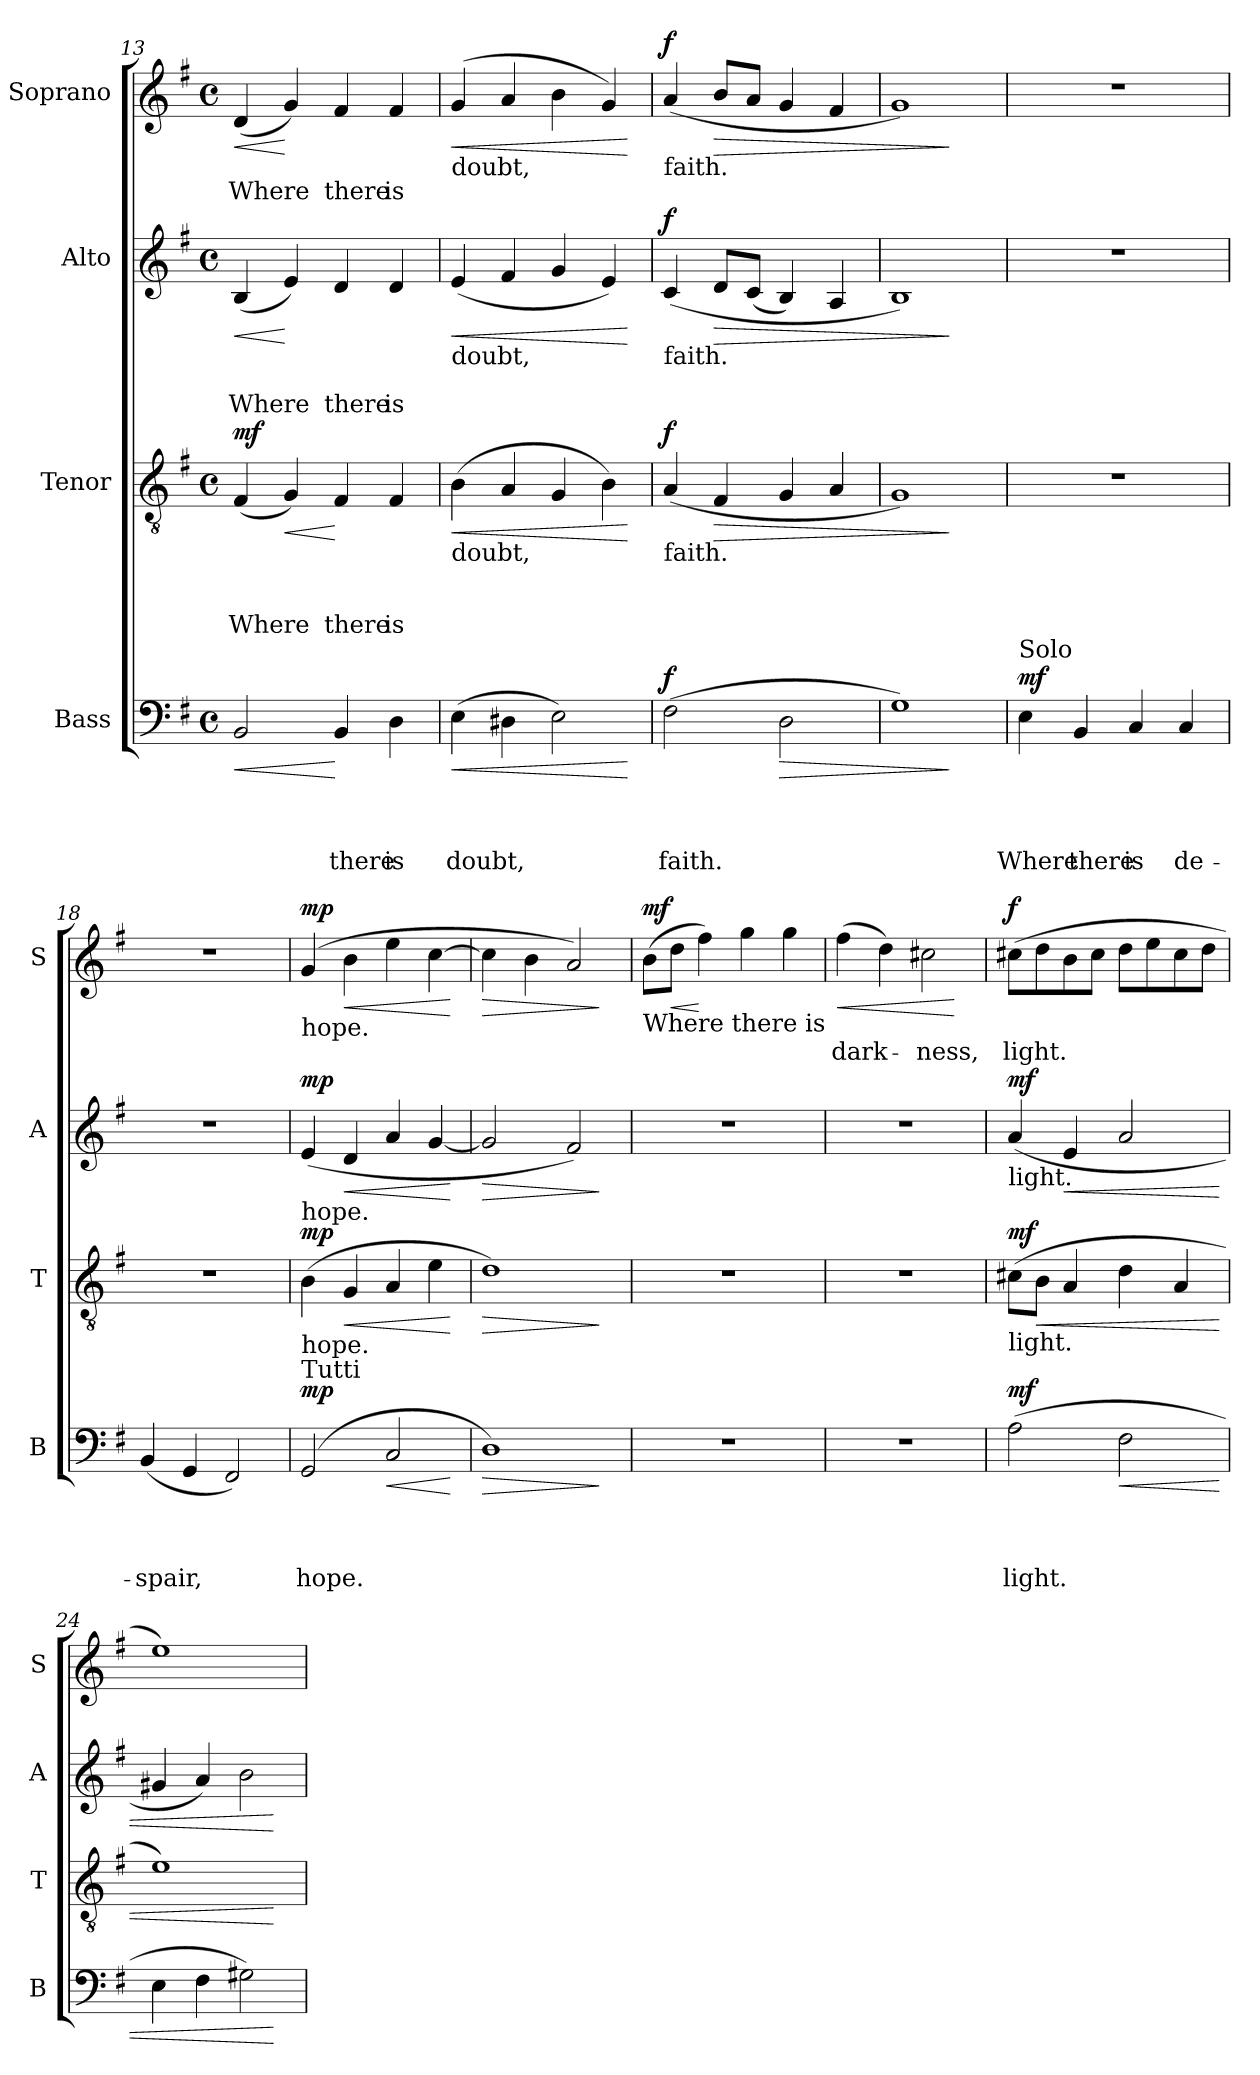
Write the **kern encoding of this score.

**kern	**text	**text	**text	**text	**dynam	**kern	**text	**text	**text	**dynam	**kern	**text	**text	**dynam	**kern	**text	**dynam
*part4	*part4	*part4	*part4	*part4	*part4	*part3	*part3	*part3	*part3	*part3	*part2	*part2	*part2	*part2	*part1	*part1	*part1
*staff4	*staff4	*staff4	*staff4	*staff4	*staff4	*staff3	*staff3	*staff3	*staff3	*staff3	*staff2	*staff2	*staff2	*staff2	*staff1	*staff1	*staff1
*I"Bass	*	*	*	*	*	*I"Tenor	*	*	*	*	*I"Alto	*	*	*	*I"Soprano	*	*
*I'B	*	*	*	*	*	*I'T	*	*	*	*	*I'A	*	*	*	*I'S	*	*
*clefF4	*	*	*	*	*	*clefGv2	*	*	*	*	*clefG2	*	*	*	*clefG2	*	*
*k[f#]	*	*	*	*	*	*k[f#]	*	*	*	*	*k[f#]	*	*	*	*k[f#]	*	*
*G:	*	*	*	*	*	*G:	*	*	*	*	*G:	*	*	*	*G:	*	*
*M4/4	*	*	*	*	*	*M4/4	*	*	*	*	*M4/4	*	*	*	*M4/4	*	*
*met(c)	*	*	*	*	*	*met(c)	*	*	*	*	*met(c)	*	*	*	*met(c)	*	*
=13	=13	=13	=13	=13	=13	=13	=13	=13	=13	=13	=13	=13	=13	=13	=13	=13	=13
!	!	!	!	!	!LO:HP:b	!	!	!	!LO:LY:b	!LO:DY:a	!	!	!LO:LY:b	!LO:HP:b	!	!LO:LY:b	!LO:HP:b
2BB/	.	.	.	.	<	(<4F#/	.	.	Where	mf	(<4B/	.	Where	<	(<4d/	Where	<
!	!	!	!	!	!	!	!	!	!	!LO:HP:b	!	!	!	!	!	!	!
.	.	.	.	.	.	4G/)	.	.	.	<	4e/)	.	.	[	4g/)	.	[
!	!	!	!	!LO:LY:b	!	!	!	!	!LO:LY:b	!	!	!	!LO:LY:b	!	!	!LO:LY:b	!
4BB/	.	.	.	there	[	4F#/	.	.	there	[	4d/	.	there	.	4f#/	there	.
!	!	!	!	!LO:LY:b	!	!	!	!	!LO:LY:b	!	!	!	!LO:LY:b	!	!	!LO:LY:b	!
4D\	.	.	.	is	.	4F#/	.	.	is	.	4d/	.	is	.	4f#/	is	.
!!LO:PB:g=z
=14	=14	=14	=14	=14	=14	=14	=14	=14	=14	=14	=14	=14	=14	=14	=14	=14	=14
!	!	!	!	!	!	!	!	!	!	!	!	!	!	!	!LO:TX:b:t=doubt,	!	!
!	!	!	!	!	!	!	!	!	!	!	!LO:TX:b:t=doubt,	!	!	!	!	!	!
!	!	!	!	!	!	!LO:TX:b:t=doubt,	!	!	!	!	!	!	!	!	!	!	!
!	!	!	!	!LO:LY:b	!LO:HP:b	!	!	!	!	!LO:HP:b	!	!	!	!LO:HP:b	!	!	!LO:HP:b
(>4E\	.	.	.	doubt,	<	(>4B\	.	.	.	<	(<4e/	.	.	<	(>4g/	.	<
4D#X\	.	.	.	.	.	4A/	.	.	.	.	4f#/	.	.	.	4a/	.	.
2E\)	.	.	.	.	.	4G/	.	.	.	.	4g/	.	.	.	4b\	.	.
.	.	.	.	.	.	4B\)	.	.	.	.	4e/)	.	.	.	4g/)	.	.
.	.	.	.	.	[	.	.	.	.	[	.	.	.	[	.	.	[
=15	=15	=15	=15	=15	=15	=15	=15	=15	=15	=15	=15	=15	=15	=15	=15	=15	=15
!	!	!	!	!	!	!	!	!	!	!	!	!	!	!	!LO:TX:b:t=faith.	!	!
!	!	!	!	!	!	!	!	!	!	!	!LO:TX:b:t=faith.	!	!	!	!	!	!
!	!	!	!	!	!	!LO:TX:b:t=faith.	!	!	!	!	!	!	!	!	!	!	!
!	!	!	!	!LO:LY:b	!LO:DY:a	!	!	!	!	!LO:DY:a	!	!	!	!LO:DY:a	!	!	!LO:DY:a
(>2F#\	.	.	.	faith.	f	(<4A/	.	.	.	f	(<4c/	.	.	f	(<4a/	.	f
!	!	!	!	!	!	!	!	!	!	!LO:HP:b	!	!	!	!LO:HP:b	!	!	!LO:HP:b
.	.	.	.	.	.	4F#/	.	.	.	>	8d/L	.	.	>	8b/L	.	>
.	.	.	.	.	.	.	.	.	.	.	(<8c/J	.	.	.	8a/J	.	.
!	!	!	!	!	!LO:HP:b	!	!	!	!	!	!	!	!	!	!	!	!
2D\	.	.	.	.	>	4G/	.	.	.	.	4B/)	.	.	.	4g/	.	.
.	.	.	.	.	.	4A/	.	.	.	.	4A/	.	.	.	4f#/	.	.
=16	=16	=16	=16	=16	=16	=16	=16	=16	=16	=16	=16	=16	=16	=16	=16	=16	=16
1G)	.	.	.	.	.	1G)	.	.	.	.	1B)	.	.	.	1g)	.	.
.	.	.	.	.	]	.	.	.	.	]	.	.	.	]	.	.	]
=17	=17	=17	=17	=17	=17	=17	=17	=17	=17	=17	=17	=17	=17	=17	=17	=17	=17
!LO:TX:a:t=Solo	!	!	!	!	!	!	!	!	!	!	!	!	!	!	!	!	!
!	!	!	!	!LO:LY:b	!LO:DY:a	!	!	!	!	!	!	!	!	!	!	!	!
4E\	.	.	.	Where	mf	1r	.	.	.	.	1r	.	.	.	1r	.	.
!	!	!	!	!LO:LY:b	!	!	!	!	!	!	!	!	!	!	!	!	!
4BB/	.	.	.	there	.	.	.	.	.	.	.	.	.	.	.	.	.
!	!	!	!	!LO:LY:b	!	!	!	!	!	!	!	!	!	!	!	!	!
4C/	.	.	.	is	.	.	.	.	.	.	.	.	.	.	.	.	.
!	!	!	!	!LO:LY:b	!	!	!	!	!	!	!	!	!	!	!	!	!
4C/	.	.	.	de-	.	.	.	.	.	.	.	.	.	.	.	.	.
=18	=18	=18	=18	=18	=18	=18	=18	=18	=18	=18	=18	=18	=18	=18	=18	=18	=18
!	!	!	!	!LO:LY:b	!	!	!	!	!	!	!	!	!	!	!	!	!
(<4BB/	.	.	.	-spair,	.	1r	.	.	.	.	1r	.	.	.	1r	.	.
4GG/	.	.	.	.	.	.	.	.	.	.	.	.	.	.	.	.	.
2FF#/)	.	.	.	.	.	.	.	.	.	.	.	.	.	.	.	.	.
=19	=19	=19	=19	=19	=19	=19	=19	=19	=19	=19	=19	=19	=19	=19	=19	=19	=19
!	!	!	!	!	!	!	!	!	!	!	!	!	!	!	!LO:TX:b:t=hope.	!	!
!	!	!	!	!	!	!	!	!	!	!	!LO:TX:b:t=hope.	!	!	!	!	!	!
!	!	!	!	!	!	!LO:TX:b:t=hope.	!	!	!	!	!	!	!	!	!	!	!
!LO:TX:a:t=Tutti	!	!	!	!	!	!	!	!	!	!	!	!	!	!	!	!	!
!	!	!	!	!LO:LY:b	!LO:DY:a	!	!	!	!	!LO:DY:a	!	!	!	!LO:DY:a	!	!	!LO:DY:a
(>2GG/	.	.	.	hope.	mp	(>4B\	.	.	.	mp	(<4e/	.	.	mp	(4g/	.	mp
!	!	!	!	!	!	!	!	!	!	!LO:HP:b	!	!	!	!LO:HP:b	!	!	!LO:HP:b
.	.	.	.	.	.	4G/	.	.	.	<	4d/	.	.	<	4b\	.	<
!	!	!	!	!	!LO:HP:b	!	!	!	!	!	!	!	!	!	!	!	!
2C/	.	.	.	.	<	4A/	.	.	.	.	4a/	.	.	.	4ee\	.	.
.	.	.	.	.	.	4e\	.	.	.	.	[<4g/	.	.	.	[>4cc\	.	.
.	.	.	.	.	[	.	.	.	.	[	.	.	.	[	.	.	[
=20	=20	=20	=20	=20	=20	=20	=20	=20	=20	=20	=20	=20	=20	=20	=20	=20	=20
!	!	!	!	!	!LO:HP:b	!	!	!	!	!LO:HP:b	!	!	!	!LO:HP:b	!	!	!LO:HP:b
1D)	.	.	.	.	>	1d)	.	.	.	>	2g/]	.	.	>	4cc\]	.	>
.	.	.	.	.	.	.	.	.	.	.	.	.	.	.	4b\	.	.
.	.	.	.	.	.	.	.	.	.	.	2f#/)	.	.	.	2a/)	.	.
.	.	.	.	.	]	.	.	.	.	]	.	.	.	]	.	.	]
=21	=21	=21	=21	=21	=21	=21	=21	=21	=21	=21	=21	=21	=21	=21	=21	=21	=21
!	!	!	!	!	!	!	!	!	!	!	!	!	!	!	!LO:TX:b:t=Where there is	!	!
!	!	!	!	!	!	!	!	!	!	!	!	!	!	!	!	!	!LO:DY:a
1r	.	.	.	.	.	1r	.	.	.	.	1r	.	.	.	(>8b\L	.	mf
!	!	!	!	!	!	!	!	!	!	!	!	!	!	!	!	!	!LO:HP:b
.	.	.	.	.	.	.	.	.	.	.	.	.	.	.	8dd\J	.	<
.	.	.	.	.	.	.	.	.	.	.	.	.	.	.	4ff#\)	.	[
.	.	.	.	.	.	.	.	.	.	.	.	.	.	.	4gg\	.	.
.	.	.	.	.	.	.	.	.	.	.	.	.	.	.	4gg\	.	.
!!LO:LB:g=z
=22	=22	=22	=22	=22	=22	=22	=22	=22	=22	=22	=22	=22	=22	=22	=22	=22	=22
!	!	!	!	!	!	!	!	!	!	!	!	!	!	!	!	!LO:LY:b	!LO:HP:b
1r	.	.	.	.	.	1r	.	.	.	.	1r	.	.	.	(>4ff#\	dark-	<
.	.	.	.	.	.	.	.	.	.	.	.	.	.	.	4dd\)	.	.
!	!	!	!	!	!	!	!	!	!	!	!	!	!	!	!	!LO:LY:b	!
.	.	.	.	.	.	.	.	.	.	.	.	.	.	.	2cc#X\	-ness,	.
.	.	.	.	.	.	.	.	.	.	.	.	.	.	.	.	.	[
=23	=23	=23	=23	=23	=23	=23	=23	=23	=23	=23	=23	=23	=23	=23	=23	=23	=23
!	!	!	!	!	!	!	!	!	!	!	!LO:TX:b:t=light.	!	!	!	!	!	!
!	!	!	!	!	!	!LO:TX:b:t=light.	!	!	!	!	!	!	!	!	!	!	!
!	!	!	!	!LO:LY:b	!LO:DY:a	!	!	!	!	!LO:DY:a	!	!	!	!LO:DY:a	!	!LO:LY:b	!LO:DY:a
(>2A\	.	.	.	light.	mf	(>8c#X\L	.	.	.	mf	(4a/	.	.	mf	(>8cc#X\L	light.	f
!	!	!	!	!	!	!	!	!	!	!LO:HP:b	!	!	!	!	!	!	!
.	.	.	.	.	.	8B\J	.	.	.	<	.	.	.	.	8dd\	.	.
!	!	!	!	!	!	!	!	!	!	!	!	!	!	!LO:HP:b	!	!	!
.	.	.	.	.	.	4A/	.	.	.	.	4e/	.	.	<	8b\	.	.
.	.	.	.	.	.	.	.	.	.	.	.	.	.	.	8cc#\J	.	.
!	!	!	!	!	!LO:HP:b	!	!	!	!	!	!	!	!	!	!	!	!
2F#\	.	.	.	.	<	4d\	.	.	.	.	2a/	.	.	.	8dd\L	.	.
.	.	.	.	.	.	.	.	.	.	.	.	.	.	.	8ee\	.	.
.	.	.	.	.	.	4A/	.	.	.	.	.	.	.	.	8cc#\	.	.
.	.	.	.	.	.	.	.	.	.	.	.	.	.	.	8dd\J	.	.
=24	=24	=24	=24	=24	=24	=24	=24	=24	=24	=24	=24	=24	=24	=24	=24	=24	=24
4E\	.	.	.	.	.	1e)	.	.	.	.	4g#X/	.	.	.	1ee)	.	.
4F#\	.	.	.	.	.	.	.	.	.	.	4a/)	.	.	.	.	.	.
2G#X\)	.	.	.	.	.	.	.	.	.	.	2b\	.	.	.	.	.	.
.	.	.	.	.	[	.	.	.	.	[	.	.	.	[	.	.	.
=	=	=	=	=	=	=	=	=	=	=	=	=	=	=	=	=	=
*-	*-	*-	*-	*-	*-	*-	*-	*-	*-	*-	*-	*-	*-	*-	*-	*-	*-
